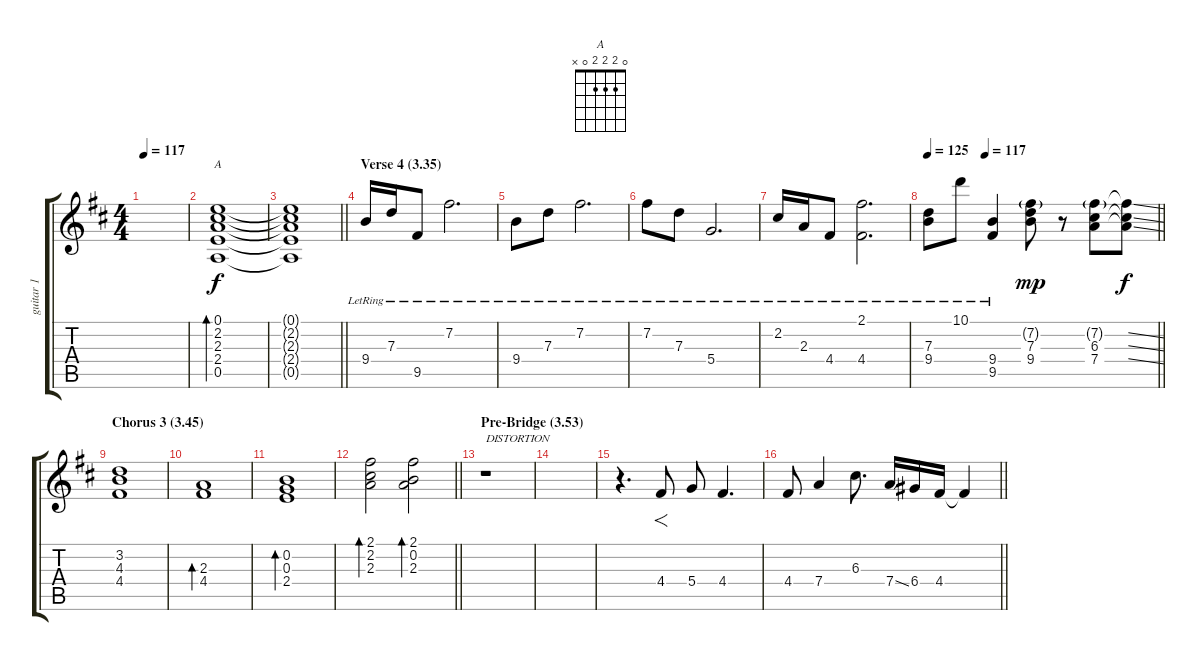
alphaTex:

\track ("guitar 1" "guitar 1") {instrument electricguitarjazz}
\staff {score tabs}
\tuning (E4 B3 G3 D3 A2 E2) {hide}
\chord ("A" 0 2 2 2 0 x)
\ts (4 4)
\tempo 117
\clef g2
\ks d
|
(0.1 2.2 2.3 2.4 0.5).1{bd 240 ch "A"} |
\barLineRight lightlight
(0.1{t} 2.2{t} 2.3{t} 2.4{t} 0.5{t}).1 |
\section ("" "Verse 4 (3.35)")
9.4{lr}.16{dy f} 7.3{lr}.16 9.5{lr}.8 7.2{lr}.2{d} |
9.4{lr}.8 7.3{lr}.8 7.2{lr}.2{d} |
7.2{lr}.8 7.3{lr}.8 5.4{lr}.2{d} |
2.2{lr}.16 2.3{lr}.16 4.4{lr}.8 (2.1{lr} 4.4{lr}).2{d} |
\tempo 125
\tempo (117 0.25)
\barLineRight lightlight
(7.3{lr} 9.4{lr}).8 10.1{lr}.8 (9.4{lr} 9.5{lr}).4 (7.2{g} 7.3 9.4).8{dy mp} r.8 (7.2{g} 6.3 7.4).8 (7.2{ss t} 6.3{ss t} 7.4{ss t}).8{dy f} |
\section ("" "Chorus 3 (3.45)")
(3.2 4.3 4.4).1 |
(2.3 4.4).1{bd 60} |
(0.2 0.3 2.4).1{bd 120} |
\barLineRight lightlight
(2.1 2.2 2.3).2{bd 120} (2.1 0.2 2.3).2{bd 120} |
\section ("" "Pre-Bridge (3.53)")
r.1{txt "DISTORTION" instrument distortionguitar} |
|
r.4{d} 4.4.8{f} 5.4.8 4.4.4{d} |
\barLineRight lightlight
4.4.8 7.4.4 6.3.8{d} 7.4{ss}.16 6.4.16 4.4.16 4.4{t}.4
